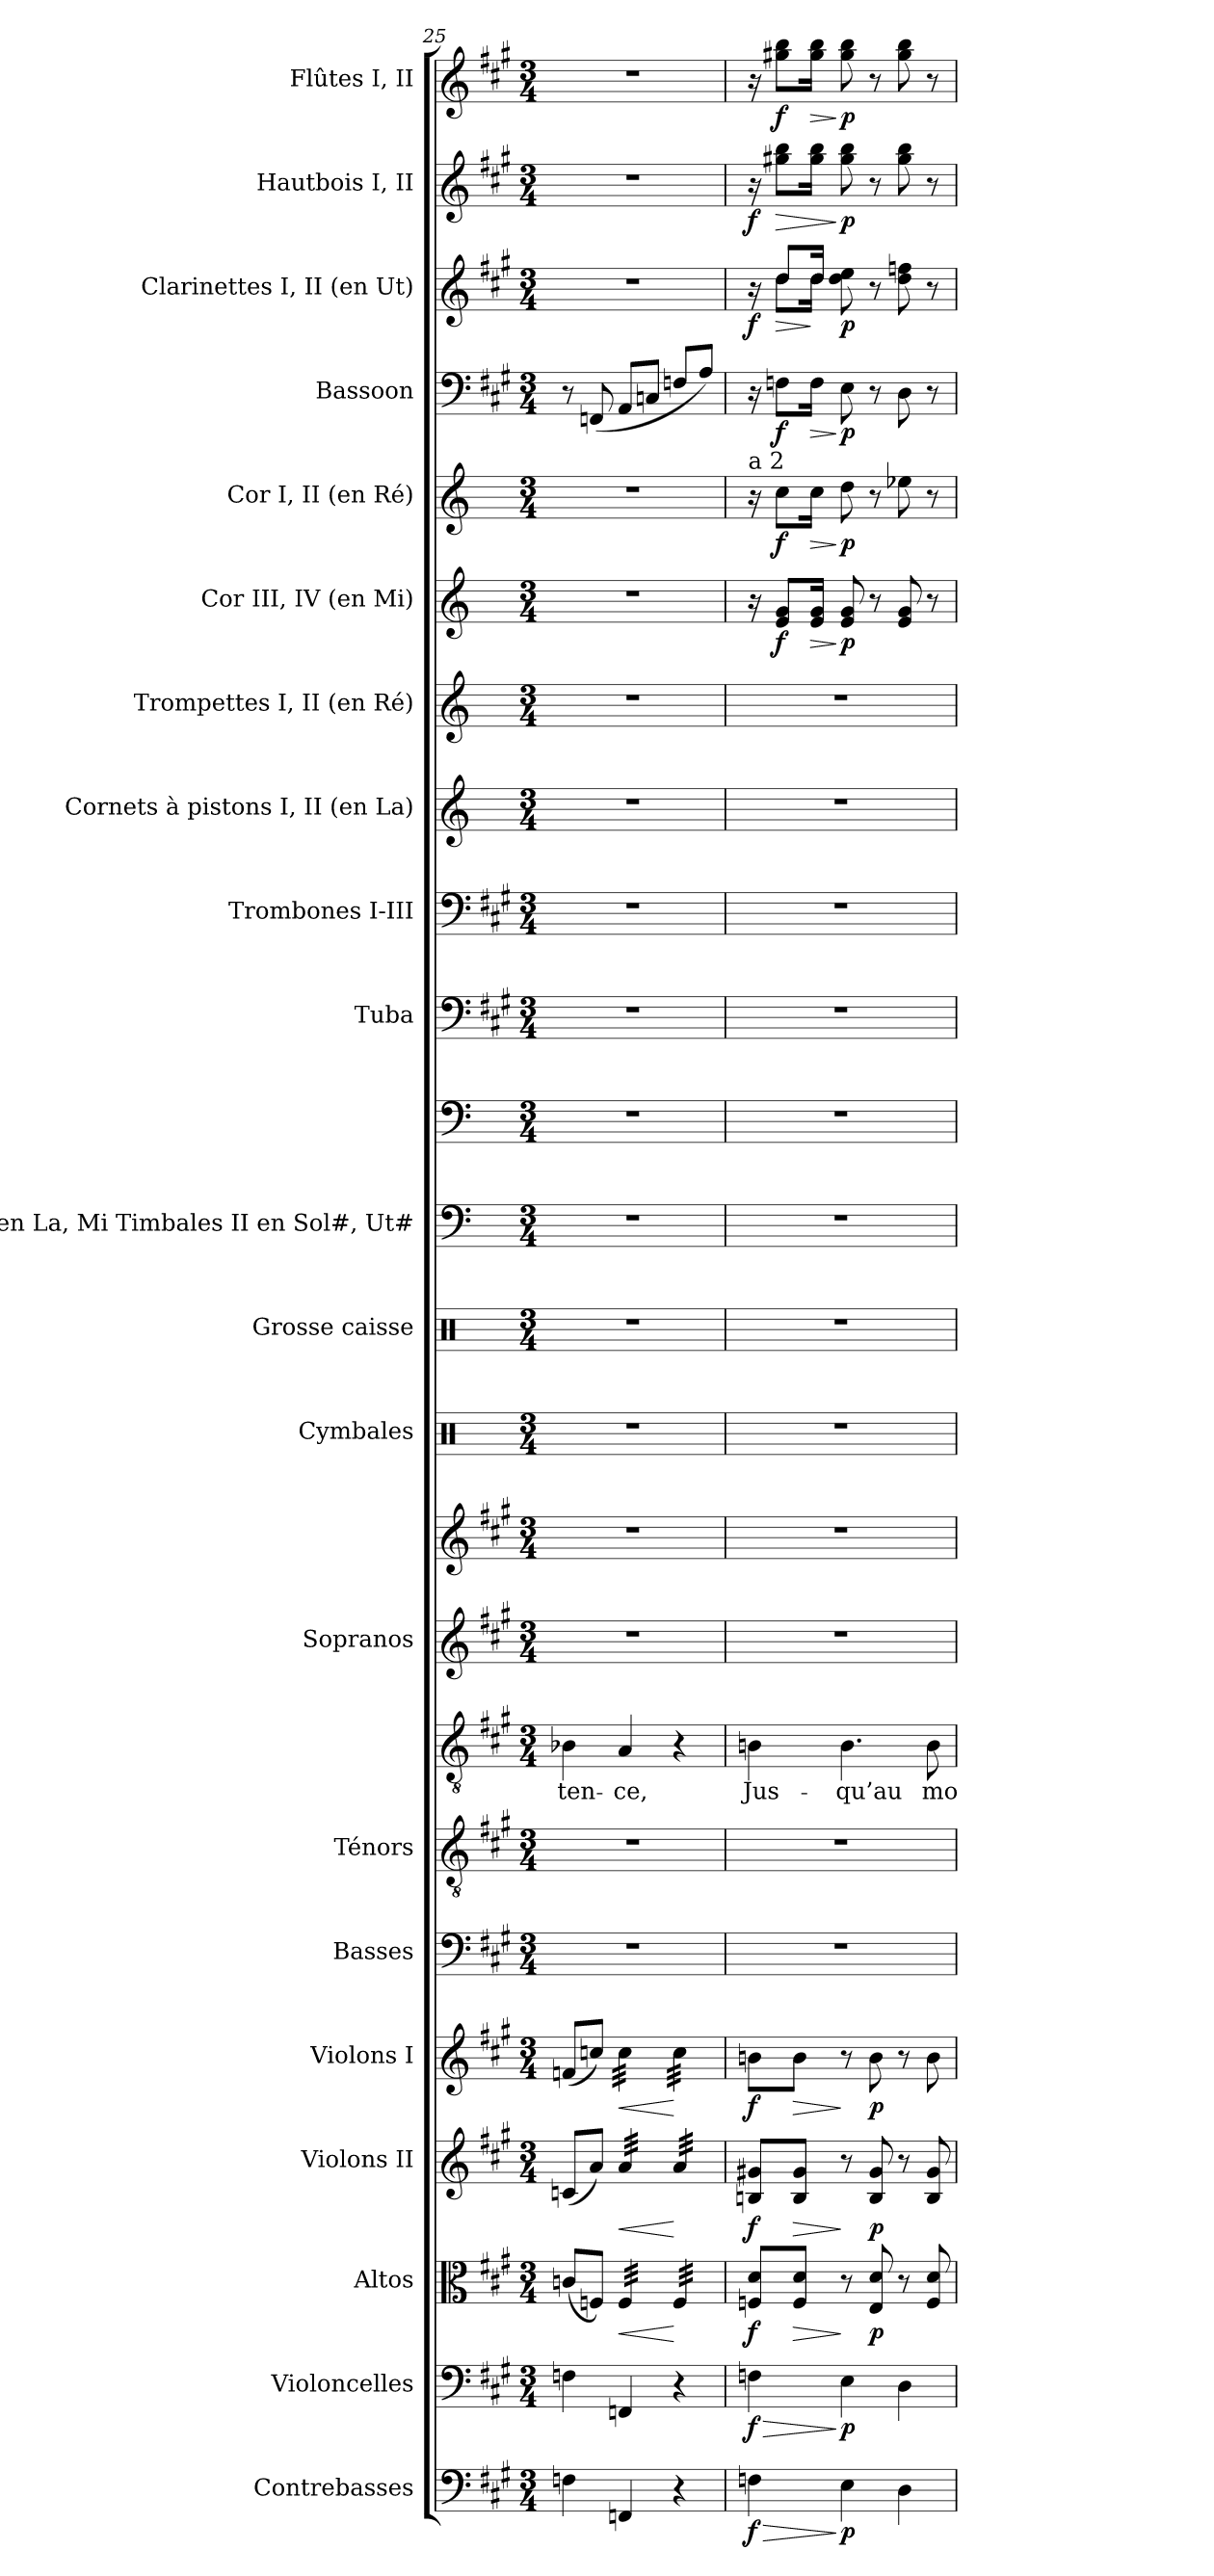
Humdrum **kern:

**kern	**dynam	**kern	**dynam	**kern	**dynam	**kern	**dynam	**kern	**dynam	**kern	**kern	**kern	**text	**kern	**kern	**kern	**kern	**kern	**kern	**kern	**kern	**kern	**kern	**kern	**dynam	**kern	**dynam	**kern	**dynam	**kern	**dynam	**kern	**dynam	**kern	**dynam
*part21	*part21	*part20	*part20	*part19	*part19	*part18	*part18	*part17	*part17	*part16	*part15	*part15	*part15	*part14	*part14	*part13	*part12	*part11	*part11	*part10	*part9	*part8	*part7	*part6	*part6	*part5	*part5	*part4	*part4	*part3	*part3	*part2	*part2	*part1	*part1
*staff24	*staff24	*staff23	*staff23	*staff22	*staff22	*staff21	*staff21	*staff20	*staff20	*staff19	*staff18	*staff17	*staff17	*staff16	*staff15	*staff14	*staff13	*staff12	*staff11	*staff10	*staff9	*staff8	*staff7	*staff6	*staff6	*staff5	*staff5	*staff4	*staff4	*staff3	*staff3	*staff2	*staff2	*staff1	*staff1
*I"Contrebasses	*	*I"Violoncelles	*	*I"Altos	*	*I"Violons II	*	*I"Violons I	*	*I"Basses	*I"Ténors	*	*	*I"Sopranos	*	*I"Cymbales	*I"Grosse caisse	*I"I en La, Mi  Timbales       II en Sol#, Ut#	*	*I"Tuba	*I"Trombones I-III	*I"Cornets à pistons I, II (en La)	*I"Trompettes I, II (en Ré)	*I"Cor III, IV (en Mi)	*	*I"Cor I, II (en Ré)	*	*I"Bassoon	*	*I"Clarinettes I, II (en Ut)	*	*I"Hautbois I, II	*	*I"Flûtes I, II	*
*I'Cb.	*	*I'Vlles	*	*I'Altos	*	*I'Vns II	*	*I'Vns I	*	*I'Basses	*I'Tén.	*	*	*I'Sopr.	*	*I'Cym.	*I'G. c.	*I'Timb.	*	*I'Tb.	*I'Trb.	*I'C.à p. (La)	*I'Tr. (Ré)	*I'Cor (Mi)	*	*I'Cor (Ré)	*	*	*	*I'Cl. (Ut)	*	*I'Hb.	*	*I'Fl.	*
*clefF4	*	*clefF4	*	*clefC3	*	*clefG2	*	*clefG2	*	*clefF4	*clefGv2	*clefGv2	*	*clefG2	*clefG2	*clefX	*clefX	*clefF4	*clefF4	*clefF4	*clefF4	*clefG2	*clefG2	*clefG2	*	*clefG2	*	*clefF4	*	*clefG2	*	*clefG2	*	*clefG2	*
*ITrd7c12	*	*	*	*	*	*	*	*	*	*	*ITrd7c12	*ITrd7c12	*	*	*	*	*	*	*	*	*	*ITrd2c3	*ITrd-1c-2	*ITrd5c8	*	*ITrd6c10	*	*	*	*	*	*	*	*	*
*k[f#c#g#]	*	*k[f#c#g#]	*	*k[f#c#g#]	*	*k[f#c#g#]	*	*k[f#c#g#]	*	*k[f#c#g#]	*k[f#c#g#]	*k[f#c#g#]	*	*k[f#c#g#]	*k[f#c#g#]	*k[]	*k[]	*k[]	*k[]	*k[f#c#g#]	*k[f#c#g#]	*k[f#c#g#]	*k[f#c#]	*k[f#c#g#d#]	*	*k[f#c#]	*	*k[f#c#g#]	*	*k[f#c#g#]	*	*k[f#c#g#]	*	*k[f#c#g#]	*
*A:	*	*A:	*	*A:	*	*A:	*	*A:	*	*A:	*A:	*A:	*	*A:	*A:	*C:	*C:	*C:	*C:	*A:	*A:	*A:	*D:	*E:	*	*D:	*	*A:	*	*A:	*	*A:	*	*A:	*
*M3/4	*	*M3/4	*	*M3/4	*	*M3/4	*	*M3/4	*	*M3/4	*M3/4	*M3/4	*	*M3/4	*M3/4	*M3/4	*M3/4	*M3/4	*M3/4	*M3/4	*M3/4	*M3/4	*M3/4	*M3/4	*	*M3/4	*	*M3/4	*	*M3/4	*	*M3/4	*	*M3/4	*
=25	=25	=25	=25	=25	=25	=25	=25	=25	=25	=25	=25	=25	=25	=25	=25	=25	=25	=25	=25	=25	=25	=25	=25	=25	=25	=25	=25	=25	=25	=25	=25	=25	=25	=25	=25
!	!	!	!	!	!	!	!	!	!	!LO:N:vis=1	!LO:N:vis=1	!	!	!	!	!	!	!	!	!	!	!	!	!	!	!	!	!	!	!	!	!	!	!	!
!	!	!	!	!	!	!	!	!	!	!	!	!	!LO:LY:b:color=#000000	!LO:N:vis=1	!LO:N:vis=1	!LO:N:vis=1	!LO:N:vis=1	!LO:N:vis=1	!LO:N:vis=1	!LO:N:vis=1	!LO:N:vis=1	!LO:N:vis=1	!LO:N:vis=1	!LO:N:vis=1	!	!LO:N:vis=1	!	!	!	!LO:N:vis=1	!	!LO:N:vis=1	!	!LO:N:vis=1	!
4FFni\	.	4Fni\	.	(8cni/L	.	(8cni/L	.	(8fni/L	.	2.r	2.r	4BB-Xi\	-ten-	2.r	2.r	2.r	2.r	2.r	2.r	2.r	2.r	2.r	2.r	2.r	.	2.r	.	8r	.	2.r	.	2.r	.	2.r	.
.	.	.	.	8Fni/J)	.	8ai/J)	.	8ccni/J)	.	.	.	.	.	.	.	.	.	.	.	.	.	.	.	.	.	.	.	(8FFni/	.	.	.	.	.	.	.
!	!	!	!	!	!LO:HP:b	!	!LO:HP:b	!	!LO:HP:b	!	!	!	!	!	!	!	!	!	!	!	!	!	!	!	!	!	!	!	!	!	!	!	!	!	!
!	!	!	!	!	!	!	!	!	!	!	!	!	!LO:LY:b:color=#000000	!	!	!	!	!	!	!	!	!	!	!	!	!	!	!	!	!	!	!	!	!	!
*	*	*	*	*tremolo	*	*	*	*	*	*	*	*	*	*	*	*	*	*	*	*	*	*	*	*	*	*	*	*	*	*	*	*	*	*	*
*	*	*	*	*	*	*tremolo	*	*	*	*	*	*	*	*	*	*	*	*	*	*	*	*	*	*	*	*	*	*	*	*	*	*	*	*	*
*	*	*	*	*	*	*	*	*tremolo	*	*	*	*	*	*	*	*	*	*	*	*	*	*	*	*	*	*	*	*	*	*	*	*	*	*	*
4FFFni/	.	4FFni/	.	32Fi/LLL	<	32ai/LLL	<	32cci\LLL	<	.	.	4AAi/	-ce,	.	.	.	.	.	.	.	.	.	.	.	.	.	.	8AAi/L	.	.	.	.	.	.	.
.	.	.	.	32Fi/	.	32ai/	.	32cci\	.	.	.	.	.	.	.	.	.	.	.	.	.	.	.	.	.	.	.	.	.	.	.	.	.	.	.
.	.	.	.	32Fi/	.	32ai/	.	32cci\	.	.	.	.	.	.	.	.	.	.	.	.	.	.	.	.	.	.	.	.	.	.	.	.	.	.	.
.	.	.	.	32Fi/	.	32ai/	.	32cci\	.	.	.	.	.	.	.	.	.	.	.	.	.	.	.	.	.	.	.	.	.	.	.	.	.	.	.
.	.	.	.	32Fi/	.	32ai/	.	32cci\	.	.	.	.	.	.	.	.	.	.	.	.	.	.	.	.	.	.	.	8Cni/J	.	.	.	.	.	.	.
.	.	.	.	32Fi/	.	32ai/	.	32cci\	.	.	.	.	.	.	.	.	.	.	.	.	.	.	.	.	.	.	.	.	.	.	.	.	.	.	.
.	.	.	.	32Fi/	.	32ai/	.	32cci\	.	.	.	.	.	.	.	.	.	.	.	.	.	.	.	.	.	.	.	.	.	.	.	.	.	.	.
.	.	.	.	32Fi/JJJ	.	32ai/JJJ	.	32cci\JJJ	.	.	.	.	.	.	.	.	.	.	.	.	.	.	.	.	.	.	.	.	.	.	.	.	.	.	.
4r	.	4r	.	32Fi/LLL	[	32ai/LLL	[	32cci\LLL	[	.	.	4r	.	.	.	.	.	.	.	.	.	.	.	.	.	.	.	8Fni/L	.	.	.	.	.	.	.
.	.	.	.	32Fi/	.	32ai/	.	32cci\	.	.	.	.	.	.	.	.	.	.	.	.	.	.	.	.	.	.	.	.	.	.	.	.	.	.	.
.	.	.	.	32Fi/	.	32ai/	.	32cci\	.	.	.	.	.	.	.	.	.	.	.	.	.	.	.	.	.	.	.	.	.	.	.	.	.	.	.
.	.	.	.	32Fi/	.	32ai/	.	32cci\	.	.	.	.	.	.	.	.	.	.	.	.	.	.	.	.	.	.	.	.	.	.	.	.	.	.	.
.	.	.	.	32Fi/	.	32ai/	.	32cci\	.	.	.	.	.	.	.	.	.	.	.	.	.	.	.	.	.	.	.	8Ai/J)	.	.	.	.	.	.	.
.	.	.	.	32Fi/	.	32ai/	.	32cci\	.	.	.	.	.	.	.	.	.	.	.	.	.	.	.	.	.	.	.	.	.	.	.	.	.	.	.
.	.	.	.	32Fi/	.	32ai/	.	32cci\	.	.	.	.	.	.	.	.	.	.	.	.	.	.	.	.	.	.	.	.	.	.	.	.	.	.	.
.	.	.	.	32Fi/JJJ	.	32ai/JJJ	.	32cci\JJJ	.	.	.	.	.	.	.	.	.	.	.	.	.	.	.	.	.	.	.	.	.	.	.	.	.	.	.
*	*	*	*	*	*	*	*	*Xtremolo	*	*	*	*	*	*	*	*	*	*	*	*	*	*	*	*	*	*	*	*	*	*	*	*	*	*	*
*	*	*	*	*	*	*Xtremolo	*	*	*	*	*	*	*	*	*	*	*	*	*	*	*	*	*	*	*	*	*	*	*	*	*	*	*	*	*
*	*	*	*	*Xtremolo	*	*	*	*	*	*	*	*	*	*	*	*	*	*	*	*	*	*	*	*	*	*	*	*	*	*	*	*	*	*	*
=26	=26	=26	=26	=26	=26	=26	=26	=26	=26	=26	=26	=26	=26	=26	=26	=26	=26	=26	=26	=26	=26	=26	=26	=26	=26	=26	=26	=26	=26	=26	=26	=26	=26	=26	=26
!	!LO:HP:b	!	!LO:HP:b	!	!	!	!	!	!	!LO:N:vis=1	!LO:N:vis=1	!	!	!	!	!	!	!	!	!	!	!	!	!	!	!	!	!	!	!	!	!	!	!	!
!	!	!	!	!	!	!	!	!	!	!	!	!	!	!	!	!	!	!	!	!	!	!	!	!	!	!LO:TX:a:t=a 2	!	!	!	!	!	!	!	!	!
!	!	!	!	!	!	!	!	!	!	!	!	!	!LO:LY:b:color=#000000	!LO:N:vis=1	!LO:N:vis=1	!LO:N:vis=1	!LO:N:vis=1	!LO:N:vis=1	!LO:N:vis=1	!LO:N:vis=1	!LO:N:vis=1	!LO:N:vis=1	!LO:N:vis=1	!	!	!	!	!	!	!	!	!	!	!	!
*	*	*	*	*	*	*	*	*	*	*	*	*	*	*	*	*	*	*	*	*	*	*	*	*	*	*	*	*	*	*^	*	*	*	*	*
4FFni\	> f	4Fni\	> f	8Fni/ 8di/L	f	8Bni/ 8g#Xi/L	f	8bni\L	f	2.r	2.r	4BBni\	Jus-	2.r	2.r	2.r	2.r	2.r	2.r	2.r	2.r	2.r	2.r	16r	.	16r	.	16r	.	16r	16ryy	f	16r	f	16r	.
!	!	!	!	!	!	!	!	!	!	!	!	!	!	!	!	!	!	!	!	!	!	!	!	!	!	!	!	!	!	!	!	!LO:HP:b	!	!LO:HP:b	!	!
.	.	.	.	.	.	.	.	.	.	.	.	.	.	.	.	.	.	.	.	.	.	.	.	8G#i/ 8Bi/L	f	8di\L	f	8Fni\L	f	8ddi/L	8ddi\L	>	8gg#Xi\ 8bbi\L	>	8gg#Xi\ 8bbi\L	f
!	!	!	!	!	!LO:HP:b	!	!LO:HP:b	!	!LO:HP:b	!	!	!	!	!	!	!	!	!	!	!	!	!	!	!	!	!	!	!	!	!	!	!	!	!	!	!
.	.	.	.	8Fi/ 8di/J	>	8Bi/ 8g#i/J	>	8bi\J	>	.	.	.	.	.	.	.	.	.	.	.	.	.	.	.	.	.	.	.	.	.	.	.	.	.	.	.
!	!	!	!	!	!	!	!	!	!	!	!	!	!	!	!	!	!	!	!	!	!	!	!	!	!LO:HP:b	!	!LO:HP:b	!	!LO:HP:b	!	!	!	!	!	!	!LO:HP:b
.	.	.	.	.	.	.	.	.	.	.	.	.	.	.	.	.	.	.	.	.	.	.	.	16G#i/ 16Bi/Jk	>	16di\Jk	>	16Fi\Jk	>	16ddi/Jk	16ddi\Jk	]	16gg#i\ 16bbi\Jk	.	16gg#i\ 16bbi\Jk	>
!	!	!	!	!	!	!	!	!	!	!	!	!	!LO:LY:b:color=#000000	!	!	!	!	!	!	!	!	!	!	!	!	!	!	!	!	!	!	!	!	!	!	!
4EEi\	] p	4Ei\	] p	8r	]	8r	]	8r	]	.	.	4.BBi\	-qu’au	.	.	.	.	.	.	.	.	.	.	8G#i/ 8Bi	] p	8ei\	] p	8Ei\	] p	8ddi\ 8eei	2ryy	p	8gg#i\ 8bbi	] p	8gg#i\ 8bbi	] p
.	.	.	.	8Ei/ 8di	p	8Bi/ 8g#i	p	8bi\	p	.	.	.	.	.	.	.	.	.	.	.	.	.	.	8r	.	8r	.	8r	.	8r	.	.	8r	.	8r	.
4DDi\	.	4Di\	.	8r	.	8r	.	8r	.	.	.	.	.	.	.	.	.	.	.	.	.	.	.	8G#i/ 8Bi	.	8fni\	.	8Di\	.	8ddi\ 8ffni	.	.	8gg#i\ 8bbi	.	8gg#i\ 8bbi	.
!	!	!	!	!	!	!	!	!	!	!	!	!	!LO:LY:b:color=#000000	!	!	!	!	!	!	!	!	!	!	!	!	!	!	!	!	!	!	!	!	!	!	!
.	.	.	.	8Fi/ 8di	.	8Bi/ 8g#i	.	8bi\	.	.	.	8BBi\	mo-	.	.	.	.	.	.	.	.	.	.	8r	.	8r	.	8r	.	8r	.	.	8r	.	8r	.
*	*	*	*	*	*	*	*	*	*	*	*	*	*	*	*	*	*	*	*	*	*	*	*	*	*	*	*	*	*	*v	*v	*	*	*	*	*
=	=	=	=	=	=	=	=	=	=	=	=	=	=	=	=	=	=	=	=	=	=	=	=	=	=	=	=	=	=	=	=	=	=	=	=
*-	*-	*-	*-	*-	*-	*-	*-	*-	*-	*-	*-	*-	*-	*-	*-	*-	*-	*-	*-	*-	*-	*-	*-	*-	*-	*-	*-	*-	*-	*-	*-	*-	*-	*-	*-
